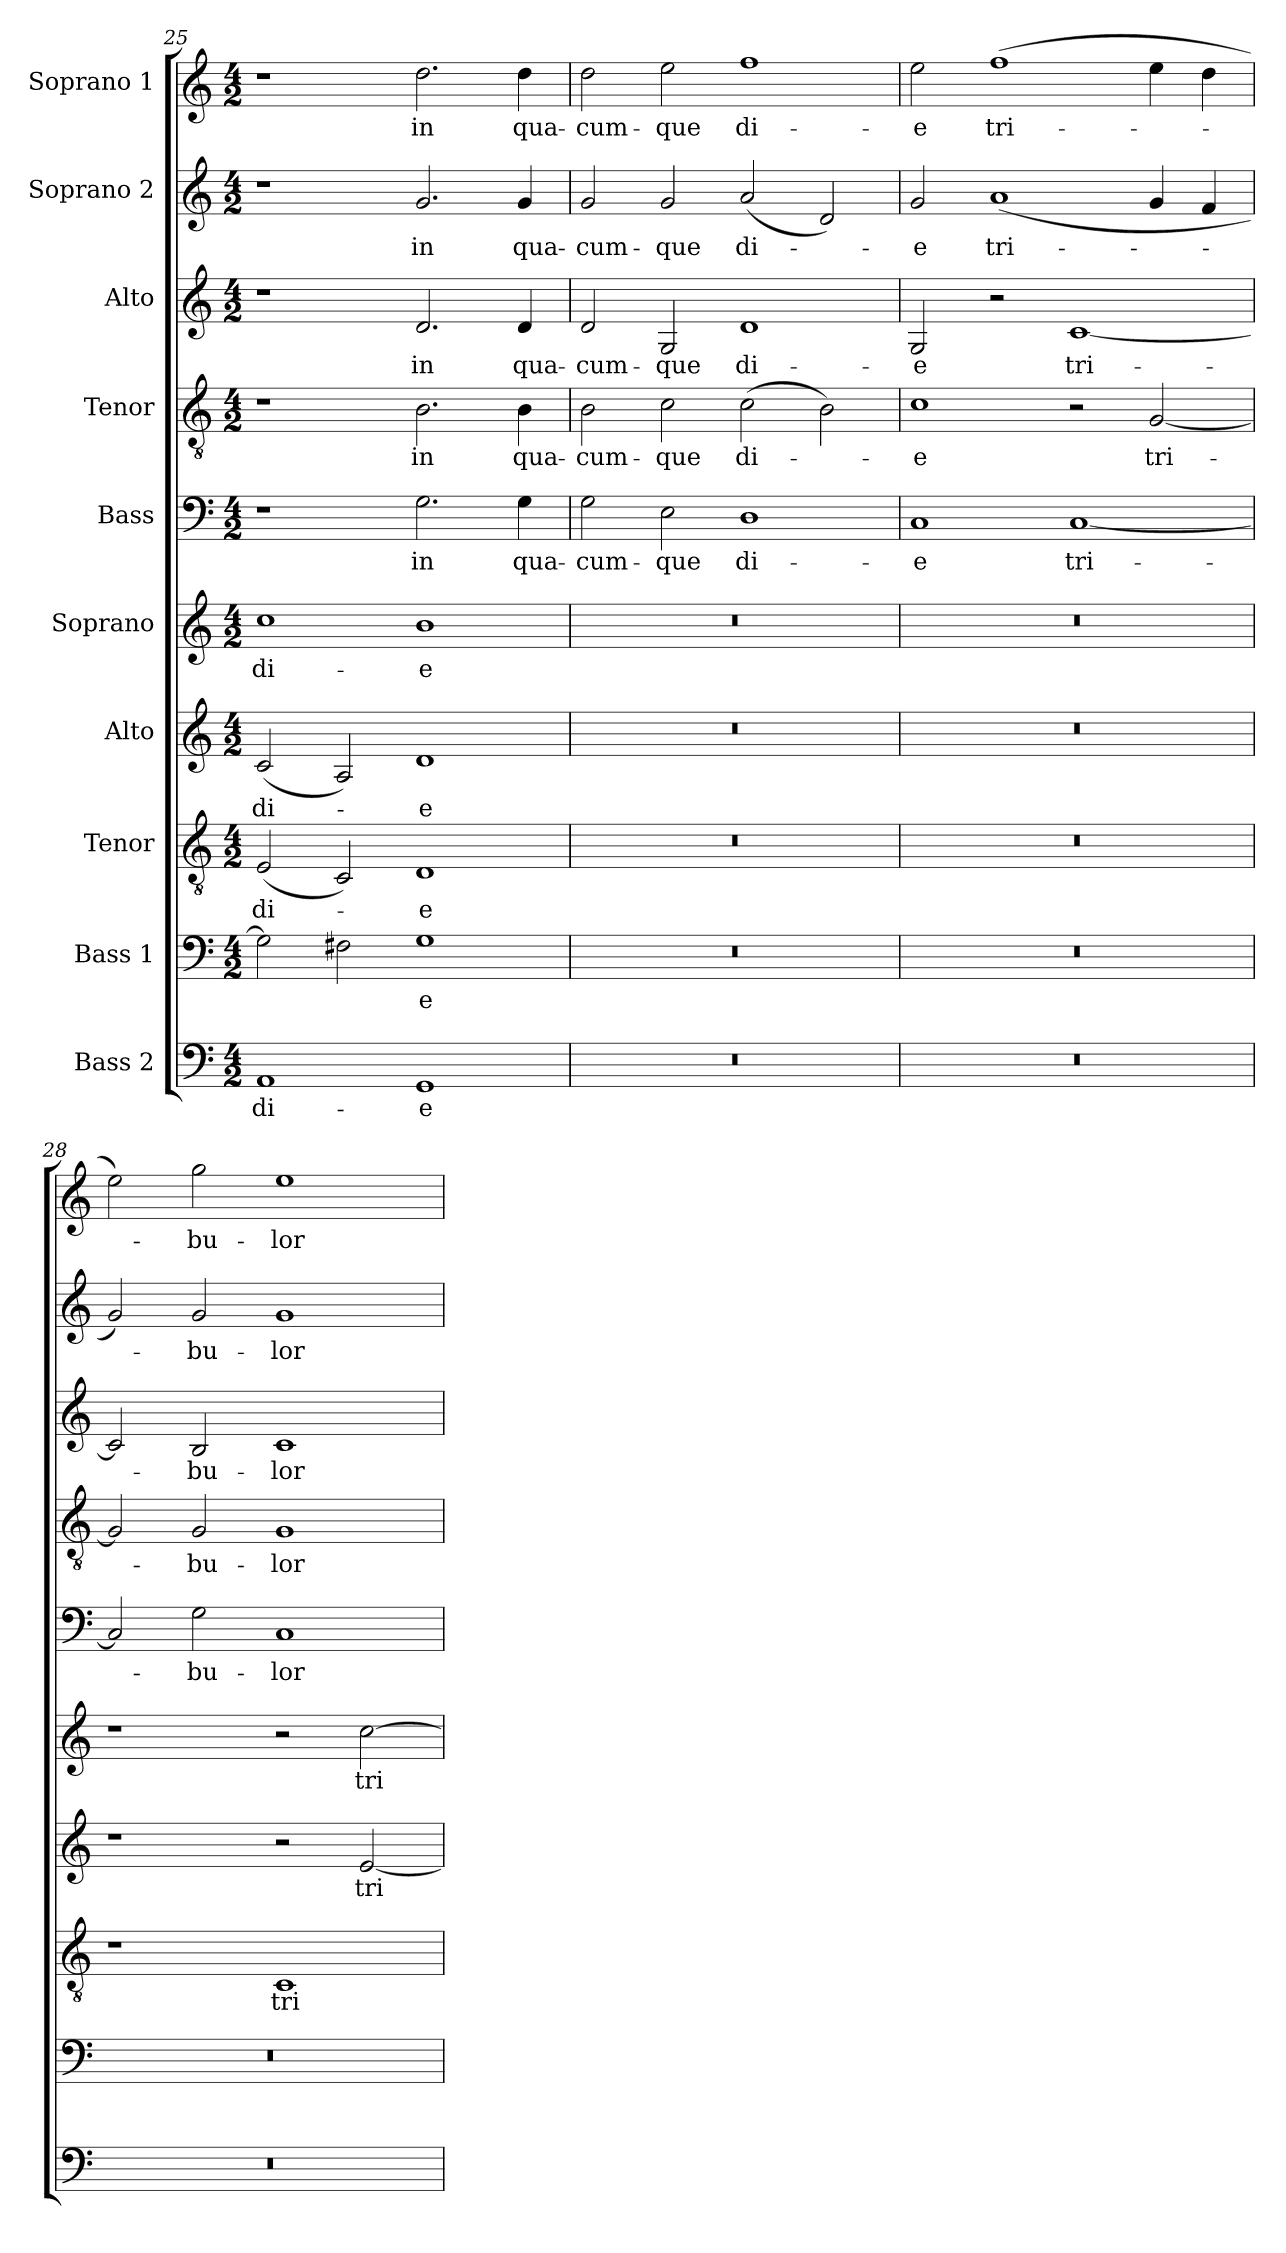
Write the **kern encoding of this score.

**kern	**text	**kern	**text	**kern	**text	**kern	**text	**kern	**text	**kern	**text	**kern	**text	**kern	**text	**kern	**text	**kern	**text
*part10	*part10	*part9	*part9	*part8	*part8	*part7	*part7	*part6	*part6	*part5	*part5	*part4	*part4	*part3	*part3	*part2	*part2	*part1	*part1
*staff10	*staff10	*staff9	*staff9	*staff8	*staff8	*staff7	*staff7	*staff6	*staff6	*staff5	*staff5	*staff4	*staff4	*staff3	*staff3	*staff2	*staff2	*staff1	*staff1
*I"Bass 2	*	*I"Bass 1	*	*I"Tenor	*	*I"Alto	*	*I"Soprano	*	*I"Bass	*	*I"Tenor	*	*I"Alto	*	*I"Soprano 2	*	*I"Soprano 1	*
!!LO:PB:g=z
*clefF4	*	*clefF4	*	*clefGv2	*	*clefG2	*	*clefG2	*	*clefF4	*	*clefGv2	*	*clefG2	*	*clefG2	*	*clefG2	*
*k[]	*	*k[]	*	*k[]	*	*k[]	*	*k[]	*	*k[]	*	*k[]	*	*k[]	*	*k[]	*	*k[]	*
*C:	*	*C:	*	*C:	*	*C:	*	*C:	*	*C:	*	*C:	*	*C:	*	*C:	*	*C:	*
*M4/2	*	*M4/2	*	*M4/2	*	*M4/2	*	*M4/2	*	*M4/2	*	*M4/2	*	*M4/2	*	*M4/2	*	*M4/2	*
=25	=25	=25	=25	=25	=25	=25	=25	=25	=25	=25	=25	=25	=25	=25	=25	=25	=25	=25	=25
1AA	di-	2G\]	.	(2E/	di-	(2c/	di-	1cc	di-	1r	.	1r	.	1r	.	1r	.	1r	.
.	.	2F#X\	.	2C/)	.	2A/)	.	.	.	.	.	.	.	.	.	.	.	.	.
1GG	-e	1G	-e	1D	-e	1d	-e	1b	-e	2.G\	in	2.B\	in	2.d/	in	2.g/	in	2.dd\	in
.	.	.	.	.	.	.	.	.	.	4G\	qua-	4B\	qua-	4d/	qua-	4g/	qua-	4dd\	qua-
=26	=26	=26	=26	=26	=26	=26	=26	=26	=26	=26	=26	=26	=26	=26	=26	=26	=26	=26	=26
0r	.	0r	.	0r	.	0r	.	0r	.	2G\	-cum-	2B\	-cum-	2d/	-cum-	2g/	-cum-	2dd\	-cum-
.	.	.	.	.	.	.	.	.	.	2E\	-que	2c\	-que	2G/	-que	2g/	-que	2ee\	-que
.	.	.	.	.	.	.	.	.	.	1D	di-	(2c\	di-	1d	di-	(2a/	di-	1ff	di-
.	.	.	.	.	.	.	.	.	.	.	.	2B\)	.	.	.	2d/)	.	.	.
=27	=27	=27	=27	=27	=27	=27	=27	=27	=27	=27	=27	=27	=27	=27	=27	=27	=27	=27	=27
0r	.	0r	.	0r	.	0r	.	0r	.	1C	-e	1c	-e	2G/	-e	2g/	-e	2ee\	-e
.	.	.	.	.	.	.	.	.	.	.	.	.	.	2r	.	(1a	tri-	(1ff	tri-
.	.	.	.	.	.	.	.	.	.	[1C	tri-	2r	.	[1c	tri-	.	.	.	.
.	.	.	.	.	.	.	.	.	.	.	.	[2G/	tri-	.	.	4g/	.	4ee\	.
.	.	.	.	.	.	.	.	.	.	.	.	.	.	.	.	4f/	.	4dd\	.
=28	=28	=28	=28	=28	=28	=28	=28	=28	=28	=28	=28	=28	=28	=28	=28	=28	=28	=28	=28
0r	.	0r	.	1r	.	1r	.	1r	.	2C/]	.	2G/]	.	2c/]	.	2g/)	.	2ee\)	.
.	.	.	.	.	.	.	.	.	.	2G\	-bu-	2G/	-bu-	2B/	-bu-	2g/	-bu-	2gg\	-bu-
.	.	.	.	1C	tri-	2r	.	2r	.	1C	-lor	1G	-lor	1c	-lor	1g	-lor	1ee	-lor
.	.	.	.	.	.	[2e/	tri-	[2cc\	tri-	.	.	.	.	.	.	.	.	.	.
=	=	=	=	=	=	=	=	=	=	=	=	=	=	=	=	=	=	=	=
*-	*-	*-	*-	*-	*-	*-	*-	*-	*-	*-	*-	*-	*-	*-	*-	*-	*-	*-	*-
